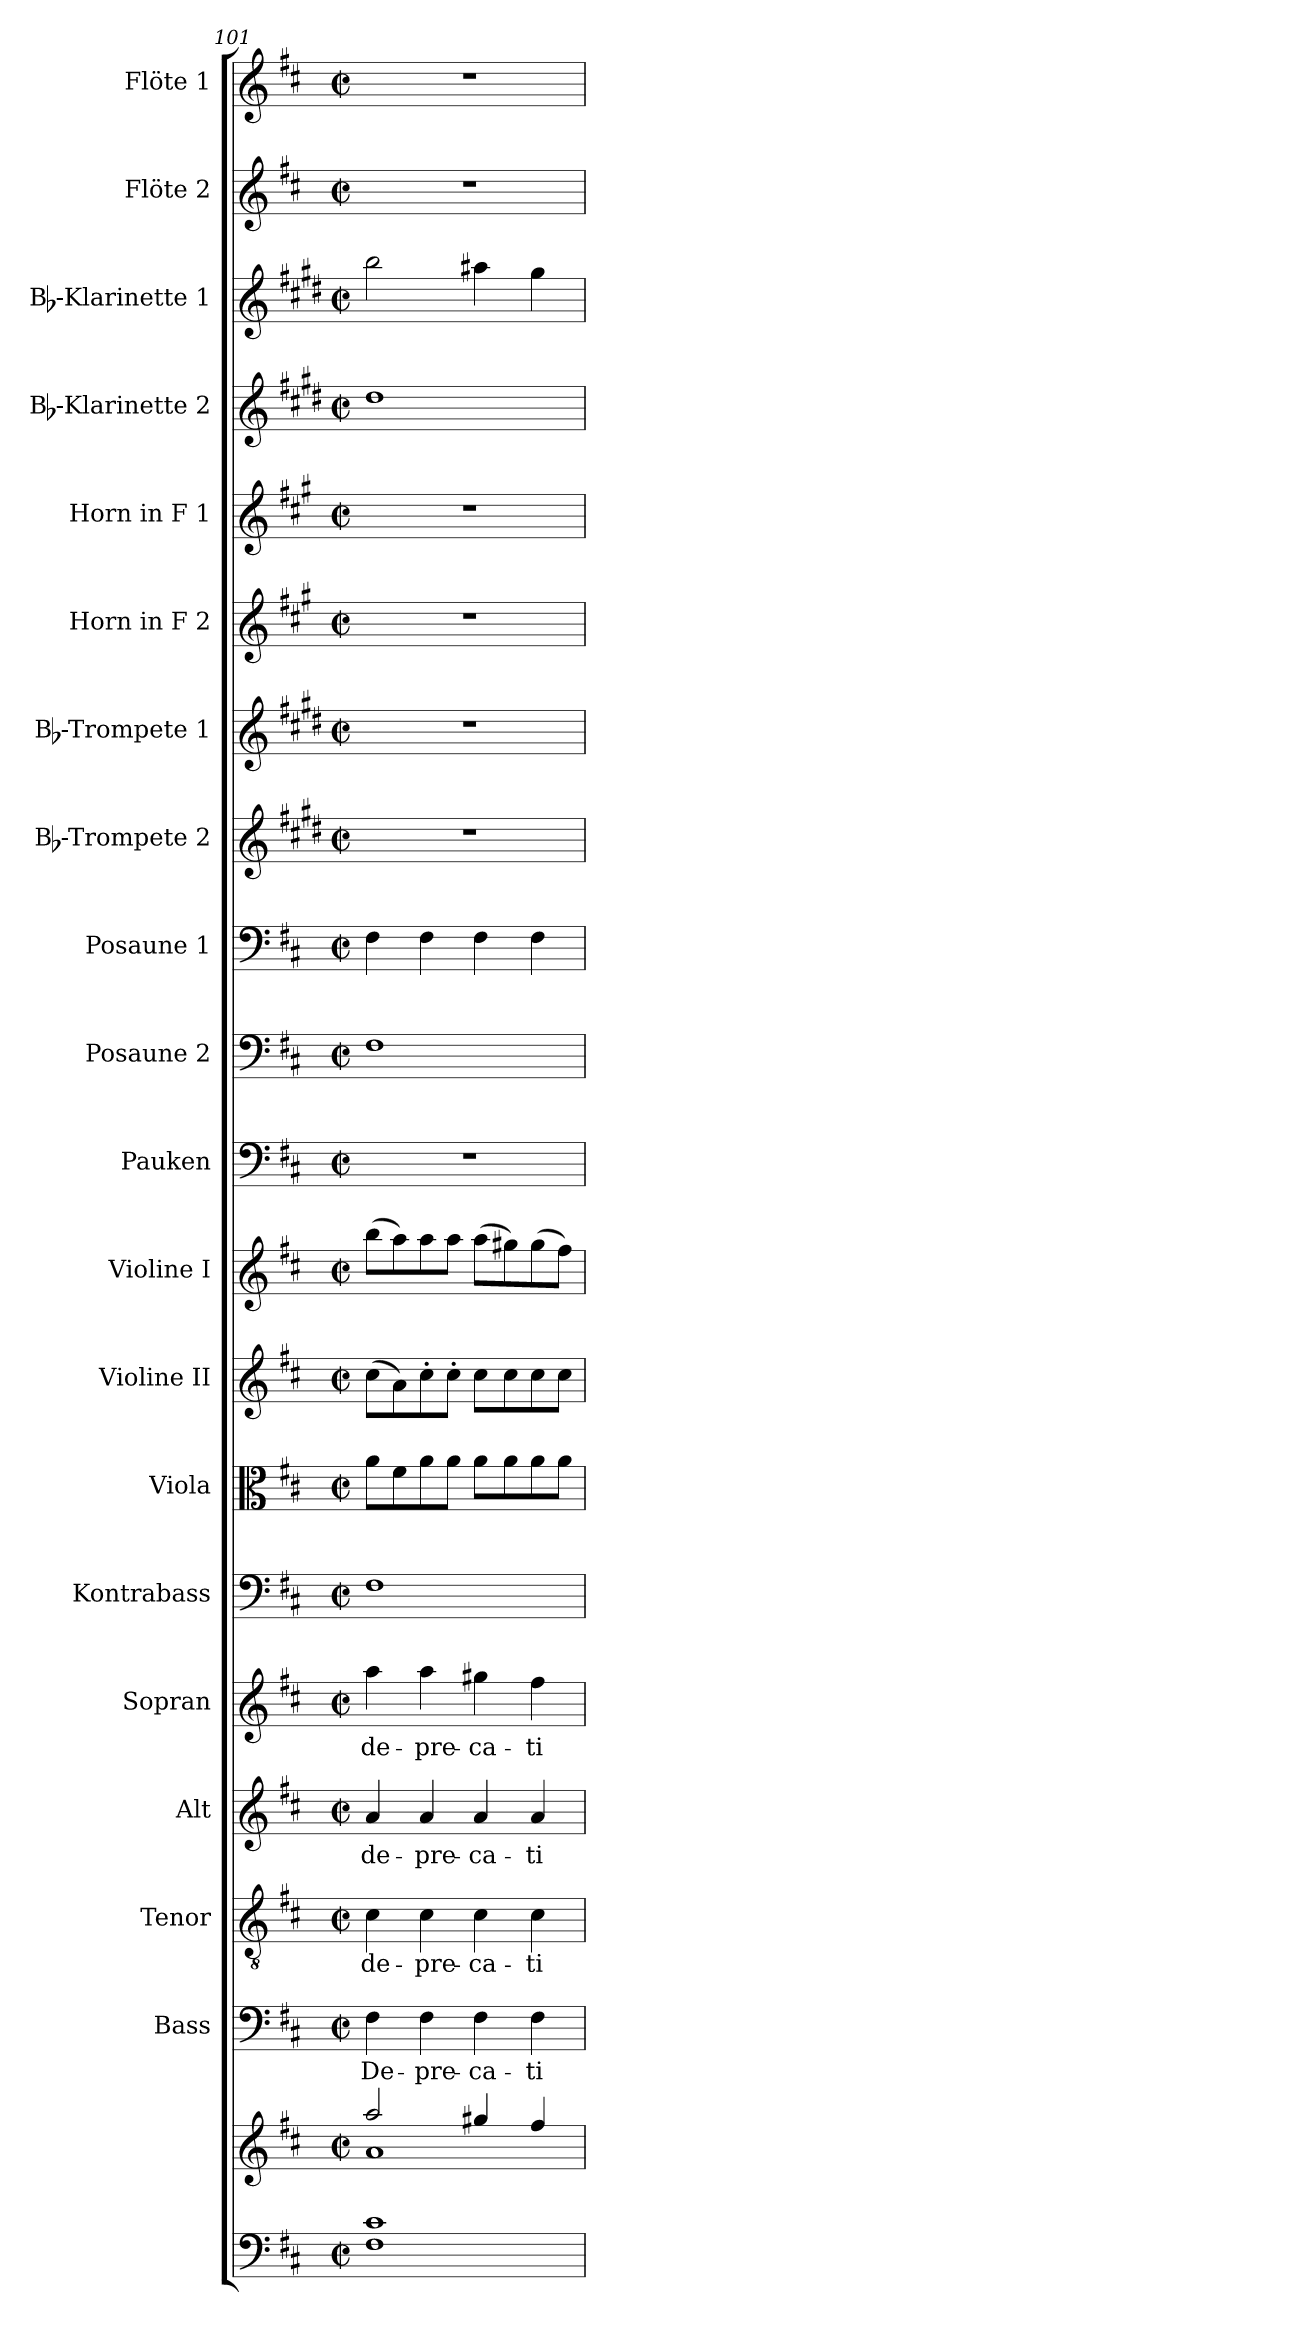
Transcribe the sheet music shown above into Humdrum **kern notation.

**kern	**kern	**kern	**text	**kern	**text	**kern	**text	**kern	**text	**kern	**kern	**kern	**kern	**kern	**kern	**kern	**kern	**kern	**kern	**kern	**kern	**kern	**kern	**kern
*part20	*part20	*part19	*part19	*part18	*part18	*part17	*part17	*part16	*part16	*part15	*part14	*part13	*part12	*part11	*part10	*part9	*part8	*part7	*part6	*part5	*part4	*part3	*part2	*part1
*staff21	*staff20	*staff19	*staff19	*staff18	*staff18	*staff17	*staff17	*staff16	*staff16	*staff15	*staff14	*staff13	*staff12	*staff11	*staff10	*staff9	*staff8	*staff7	*staff6	*staff5	*staff4	*staff3	*staff2	*staff1
*	*	*I"Bass	*	*I"Tenor	*	*I"Alt	*	*I"Sopran	*	*I"Kontrabass	*I"Viola	*I"Violine II	*I"Violine I	*I"Pauken	*I"Posaune 2	*I"Posaune 1	*I"Bb-Trompete 2	*I"Bb-Trompete 1	*I"Horn in F 2	*I"Horn in F 1	*I"Bb-Klarinette 2	*I"Bb-Klarinette 1	*I"Flöte 2	*I"Flöte 1
*	*	*I'B.	*	*I'T.	*	*I'A.	*	*I'S.	*	*I'Kb.	*I'Vla.	*I'Vl. II	*I'Vl. I	*I'Pk.	*I'Pos. 2	*I'Pos. 1	*I'Bb Trp. 2	*I'Bb Trp. 1	*	*	*I'Bb Kl. 2	*I'Bb Kl. 1	*I'Fl. 2	*I'Fl. 1
*clefF4	*clefG2	*clefF4	*	*clefGv2	*	*clefG2	*	*clefG2	*	*clefF4	*clefC3	*clefG2	*clefG2	*clefF4	*clefF4	*clefF4	*clefG2	*clefG2	*clefG2	*clefG2	*clefG2	*clefG2	*clefG2	*clefG2
*	*	*	*	*	*	*	*	*	*	*ITrd7c12	*	*	*	*	*	*	*ITrd1c2	*ITrd1c2	*ITrd4c7	*ITrd4c7	*ITrd1c2	*ITrd1c2	*	*
*k[f#c#]	*k[f#c#]	*k[f#c#]	*	*k[f#c#]	*	*k[f#c#]	*	*k[f#c#]	*	*k[f#c#]	*k[f#c#]	*k[f#c#]	*k[f#c#]	*k[f#c#]	*k[f#c#]	*k[f#c#]	*k[f#c#]	*k[f#c#]	*k[f#c#]	*k[f#c#]	*k[f#c#]	*k[f#c#]	*k[f#c#]	*k[f#c#]
*D:	*D:	*D:	*	*D:	*	*D:	*	*D:	*	*D:	*D:	*D:	*D:	*D:	*D:	*D:	*D:	*D:	*D:	*D:	*D:	*D:	*D:	*D:
*M2/2	*M2/2	*M2/2	*	*M2/2	*	*M2/2	*	*M2/2	*	*M2/2	*M2/2	*M2/2	*M2/2	*M2/2	*M2/2	*M2/2	*M2/2	*M2/2	*M2/2	*M2/2	*M2/2	*M2/2	*M2/2	*M2/2
*met(c|)	*met(c|)	*met(c|)	*	*met(c|)	*	*met(c|)	*	*met(c|)	*	*met(c|)	*met(c|)	*met(c|)	*met(c|)	*met(c|)	*met(c|)	*met(c|)	*met(c|)	*met(c|)	*met(c|)	*met(c|)	*met(c|)	*met(c|)	*met(c|)	*met(c|)
=101	=101	=101	=101	=101	=101	=101	=101	=101	=101	=101	=101	=101	=101	=101	=101	=101	=101	=101	=101	=101	=101	=101	=101	=101
*	*^	*	*	*	*	*	*	*	*	*	*	*	*	*	*	*	*	*	*	*	*	*	*	*
!	!	!	!	!LO:LY:b	!	!LO:LY:b	!	!LO:LY:b	!	!LO:LY:b	!	!	!	!	!	!	!	!	!	!	!	!	!	!	!
1F# 1c#	2aa/	1a	4F#\	De-	4c#\	de-	4a/	de-	4aa\	de-	1FF#	8a\L	(>8cc#\L	(>8bb\L	1r	1F#	4F#\	1r	1r	1r	1r	1cc#	2aa\	1r	1r
.	.	.	.	.	.	.	.	.	.	.	.	8f#\	8a\)	8aa\)	.	.	.	.	.	.	.	.	.	.	.
!	!	!	!	!LO:LY:b	!	!LO:LY:b	!	!LO:LY:b	!	!LO:LY:b	!	!	!	!	!	!	!	!	!	!	!	!	!	!	!
.	.	.	4F#\	-pre-	4c#\	-pre-	4a/	-pre-	4aa\	-pre-	.	8a\	8cc#'>\	8aa\	.	.	4F#\	.	.	.	.	.	.	.	.
.	.	.	.	.	.	.	.	.	.	.	.	8a\J	8cc#'>\J	8aa\J	.	.	.	.	.	.	.	.	.	.	.
!	!	!	!	!LO:LY:b	!	!LO:LY:b	!	!LO:LY:b	!	!LO:LY:b	!	!	!	!	!	!	!	!	!	!	!	!	!	!	!
.	4gg#X/	.	4F#\	-ca-	4c#\	-ca-	4a/	-ca-	4gg#X\	-ca-	.	8a\L	8cc#\L	(>8aa\L	.	.	4F#\	.	.	.	.	.	4gg#X\	.	.
.	.	.	.	.	.	.	.	.	.	.	.	8a\	8cc#\	8gg#X\)	.	.	.	.	.	.	.	.	.	.	.
!	!	!	!	!LO:LY:b	!	!LO:LY:b	!	!LO:LY:b	!	!LO:LY:b	!	!	!	!	!	!	!	!	!	!	!	!	!	!	!
.	4ff#/	.	4F#\	-ti-	4c#\	-ti-	4a/	-ti-	4ff#\	-ti-	.	8a\	8cc#\	(>8gg#\	.	.	4F#\	.	.	.	.	.	4ff#\	.	.
.	.	.	.	.	.	.	.	.	.	.	.	8a\J	8cc#\J	8ff#\J)	.	.	.	.	.	.	.	.	.	.	.
*	*v	*v	*	*	*	*	*	*	*	*	*	*	*	*	*	*	*	*	*	*	*	*	*	*	*
=	=	=	=	=	=	=	=	=	=	=	=	=	=	=	=	=	=	=	=	=	=	=	=	=
*-	*-	*-	*-	*-	*-	*-	*-	*-	*-	*-	*-	*-	*-	*-	*-	*-	*-	*-	*-	*-	*-	*-	*-	*-
